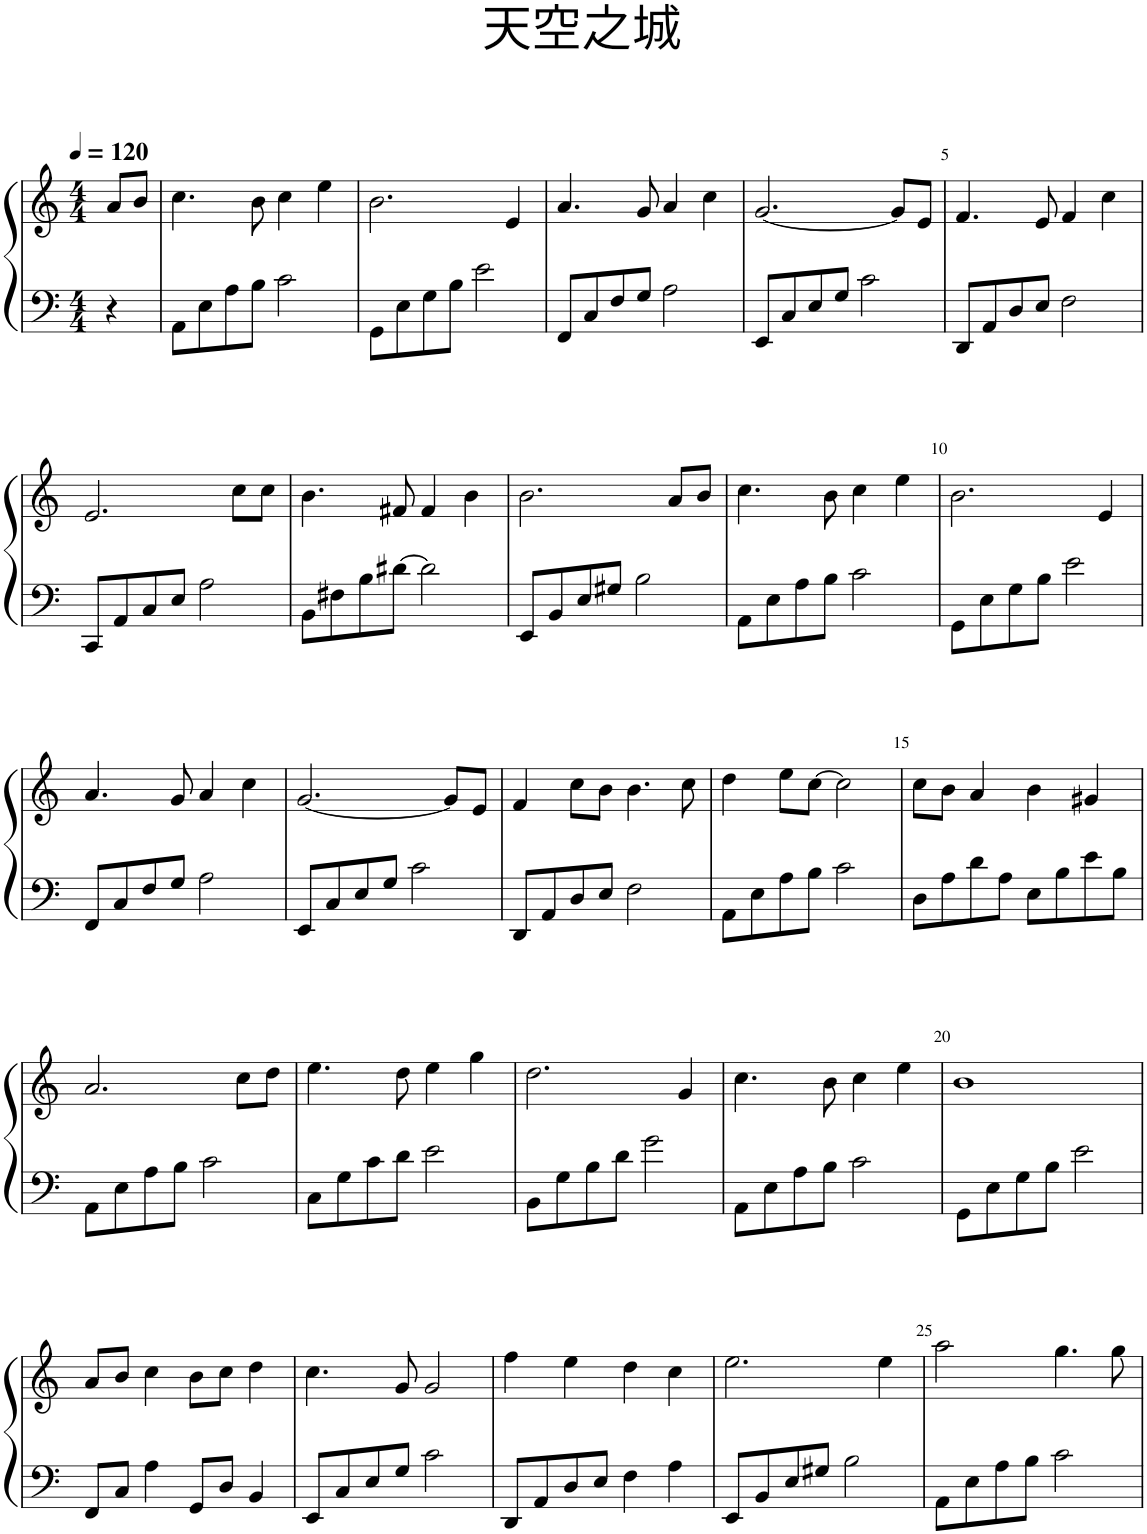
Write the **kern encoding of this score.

**kern	**kern
*part1	*part1
*staff2	*staff1
*I"Piano	*
*I'Pno.	*
*clefF4	*clefG2
*k[]	*k[]
*M4/4	*M4/4
*MM120	*MM120
=	=
4r	8a/L
.	8b/J
=1	=1
8AA\L	4.cc\
8E\	.
8A\	.
8B\J	8b\
2c\	4cc\
.	4ee\
=2	=2
8GG\L	2.b\
8E\	.
8G\	.
8B\J	.
2e\	.
.	4e/
=3	=3
8FF/L	4.a/
8C/	.
8F/	.
8G/J	8g/
2A\	4a/
.	4cc\
=4	=4
8EE/L	[2.g/
8C/	.
8E/	.
8G/J	.
2c\	.
.	8g/L]
.	8e/J
=5	=5
8DD/L	4.f/
8AA/	.
8D/	.
8E/J	8e/
2F\	4f/
.	4cc\
!!LO:LB:g=z
=6	=6
8CC/L	2.e/
8AA/	.
8C/	.
8E/J	.
2A\	.
.	8cc\L
.	8cc\J
=7	=7
8BB\L	4.b\
8F#X\	.
8B\	.
[8d#X\J	8f#X/
2d#\]	4f#/
.	4b\
=8	=8
8EE/L	2.b\
8BB/	.
8E/	.
8G#X/J	.
2B\	.
.	8a/L
.	8b/J
=9	=9
8AA\L	4.cc\
8E\	.
8A\	.
8B\J	8b\
2c\	4cc\
.	4ee\
=10	=10
8GG\L	2.b\
8E\	.
8G\	.
8B\J	.
2e\	.
.	4e/
!!LO:LB:g=z
=11	=11
8FF/L	4.a/
8C/	.
8F/	.
8G/J	8g/
2A\	4a/
.	4cc\
=12	=12
8EE/L	[2.g/
8C/	.
8E/	.
8G/J	.
2c\	.
.	8g/L]
.	8e/J
=13	=13
8DD/L	4f/
8AA/	.
8D/	8cc\L
8E/J	8b\J
2F\	4.b\
.	8cc\
=14	=14
8AA\L	4dd\
8E\	.
8A\	8ee\L
8B\J	[8cc\J
2c\	2cc\]
=15	=15
8D\L	8cc\L
8A\	8b\J
8d\	4a/
8A\J	.
8E\L	4b\
8B\	.
8e\	4g#X/
8B\J	.
!!LO:LB:g=z
=16	=16
8AA\L	2.a/
8E\	.
8A\	.
8B\J	.
2c\	.
.	8cc\L
.	8dd\J
=17	=17
8C\L	4.ee\
8G\	.
8c\	.
8d\J	8dd\
2e\	4ee\
.	4gg\
=18	=18
8BB\L	2.dd\
8G\	.
8B\	.
8d\J	.
2g\	.
.	4g/
=19	=19
8AA\L	4.cc\
8E\	.
8A\	.
8B\J	8b\
2c\	4cc\
.	4ee\
=20	=20
8GG\L	1b
8E\	.
8G\	.
8B\J	.
2e\	.
!!LO:LB:g=z
=21	=21
8FF/L	8a/L
8C/J	8b/J
4A\	4cc\
8GG/L	8b\L
8D/J	8cc\J
4BB/	4dd\
=22	=22
8EE/L	4.cc\
8C/	.
8E/	.
8G/J	8g/
2c\	2g/
=23	=23
8DD/L	4ff\
8AA/	.
8D/	4ee\
8E/J	.
4F\	4dd\
4A\	4cc\
=24	=24
8EE/L	2.ee\
8BB/	.
8E/	.
8G#X/J	.
2B\	.
.	4ee\
=25	=25
8AA\L	2aa\
8E\	.
8A\	.
8B\J	.
2c\	4.gg\
.	8gg\
=	=
*-	*-
